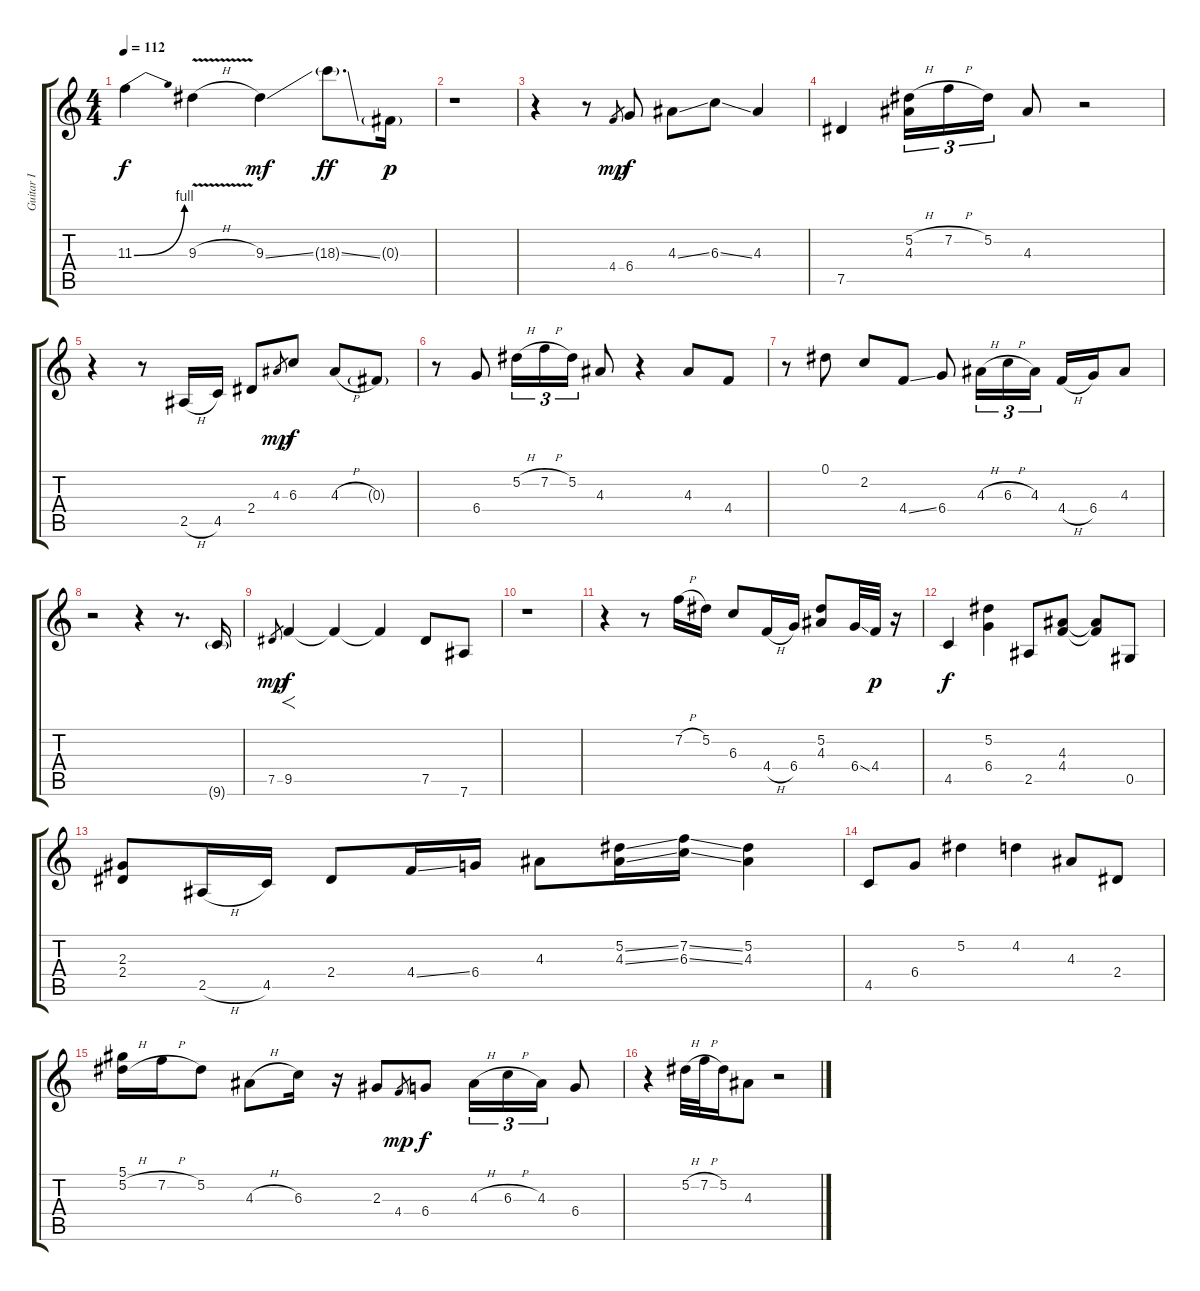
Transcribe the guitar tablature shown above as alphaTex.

\track ("Guitar I" "Guitar I") {instrument overdrivenguitar}
\staff {score tabs}
\tuning (Eb4 Bb3 Gb3 Db3 Ab2 Eb2) {hide}
\ts (4 4)
\tempo 112
\clef g2
\ks c
11.3{be (bend 0 0 60 4)}.4{dy f} 9.3{v h}.4 9.3{ss}.4{dy mf} 18.3{ss g}.8{d dy ff} 0.3{g}.16{dy p} |
r.1 |
r.4 r.8 4.4.8{gr dy mp} 6.4.8{dy f} 4.3{ss}.8 6.3{ss}.8 4.3.4 |
7.5.4 (5.2{h} 4.3).16{tu (3 2)} 7.2{h}.16{tu (3 2)} 5.2.16{tu (3 2)} 4.3.8 r.2 |
r.4 r.8 2.5{h}.16 4.5.16 2.4.8 4.3.8{gr dy mp} 6.3.8{dy f} 4.3{h}.8 0.3{g}.8 |
r.8 6.4.8 5.2{h}.16{tu (3 2)} 7.2{h}.16{tu (3 2)} 5.2.16{tu (3 2)} 4.3.8 r.4 4.3.8 4.4.8 |
r.8 0.1.8 2.2.8 4.4{ss}.8 6.4.8 4.3{h}.16{tu (3 2)} 6.3{h}.16{tu (3 2)} 4.3.16{tu (3 2)} 4.4{h}.16 6.4.16 4.3.8 |
r.2 r.4 r.8{d} 9.6{g}.16 |
7.5.8{gr dy mp} 9.5.4{f dy f} 9.5{t}.4 9.5{t}.4 7.5.8 7.6.8 |
r.1 |
r.4 r.8 7.2{h}.16 5.2.16 6.3.8 4.4{h}.16 6.4.16 (5.2 4.3).8 6.4{ss}.32 4.4.32{dy p} r.16 |
4.5.4{dy f} (5.2 6.4).4 2.5.8 (4.3 4.4).8 (4.3{t} 4.4{t}).8 0.5.8 |
(2.3 2.4).8 2.5{h}.16 4.5.16 2.4.8 4.4{ss}.16 6.4.16 4.3.8 (5.2{ss} 4.3{ss}).16 (7.2{ss} 6.3{ss}).16 (5.2 4.3).4 |
4.5.8 6.4.8 5.2.4 4.2.4 4.3.8 2.4.8 |
(5.1 5.2{h}).16 7.2{h}.16 5.2.8 4.3{h}.8 6.3.16 r.16 2.3.8 4.4.8{gr dy mp} 6.4.8{dy f} 4.3{h}.16{tu (3 2)} 6.3{h}.16{tu (3 2)} 4.3.16{tu (3 2)} 6.4.8 |
r.4 5.2{h}.32 7.2{h}.32 5.2.16 4.3.8 r.2
